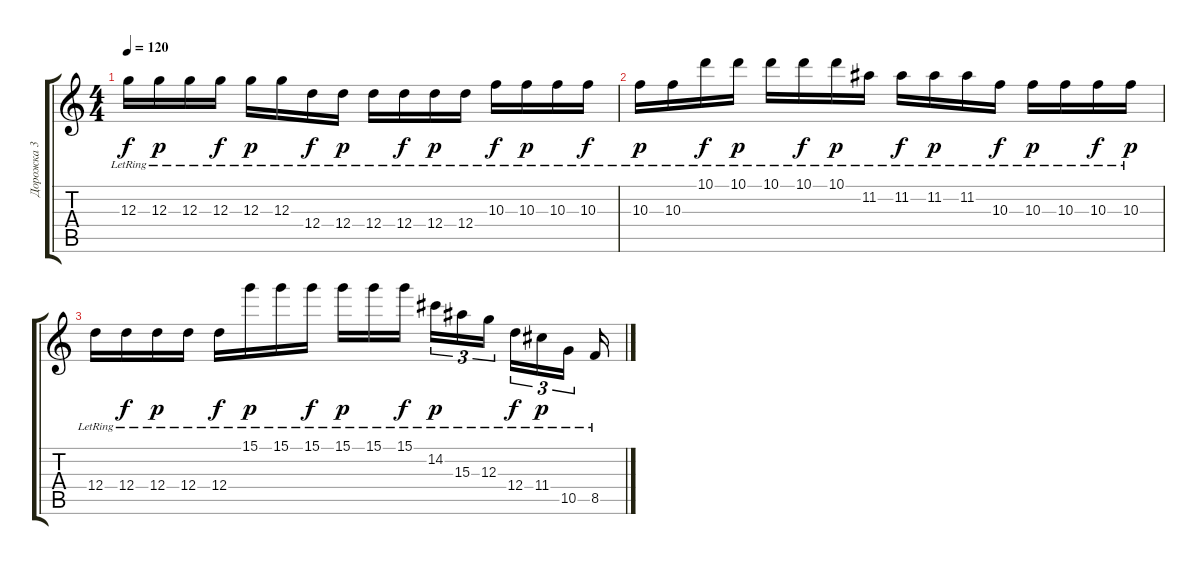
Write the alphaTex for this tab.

\track ("Дорожка 3" "Дорожка 3") {instrument electricguitarjazz}
\staff {score tabs}
\tuning (E4 B3 G3 D3 A2 D2) {hide}
\ts (4 4)
\tempo 120
\clef g2
\ks c
12.3{lr}.16{dy f} 12.3{lr}.16{dy p} 12.3{lr}.16 12.3{lr}.16{dy f} 12.3{lr}.16{dy p} 12.3{lr}.16 12.4{lr}.16{dy f} 12.4{lr}.16{dy p} 12.4{lr}.16 12.4{lr}.16{dy f} 12.4{lr}.16{dy p} 12.4{lr}.16 10.3{lr}.16{dy f} 10.3{lr}.16{dy p} 10.3{lr}.16 10.3{lr}.16{dy f} |
10.3{lr}.16{dy p} 10.3{lr}.16 10.1{lr}.16{dy f} 10.1{lr}.16{dy p} 10.1{lr}.16 10.1{lr}.16{dy f} 10.1{lr}.16{dy p} 11.2{lr}.16 11.2{lr}.16{dy f} 11.2{lr}.16{dy p} 11.2{lr}.16 10.3{lr}.16{dy f} 10.3{lr}.16{dy p} 10.3{lr}.16 10.3{lr}.16{dy f} 10.3{lr}.16{dy p} |
12.4{lr}.16 12.4{lr}.16{dy f} 12.4{lr}.16{dy p} 12.4{lr}.16 12.4{lr}.16{dy f} 15.1{lr}.16{dy p} 15.1{lr}.16 15.1{lr}.16{dy f} 15.1{lr}.16{dy p} 15.1{lr}.16 15.1{lr}.16{dy f beam splitsecondary} 14.2{lr}.16{tu (3 2) dy p} 15.3{lr}.16{tu (3 2)} 12.3{lr}.16{tu (3 2) beam splitsecondary} 12.4{lr}.16{tu (3 2) dy f} 11.4{lr}.16{tu (3 2) dy p} 10.5{lr}.16{tu (3 2) beam splitsecondary} 8.5{lr}.16
